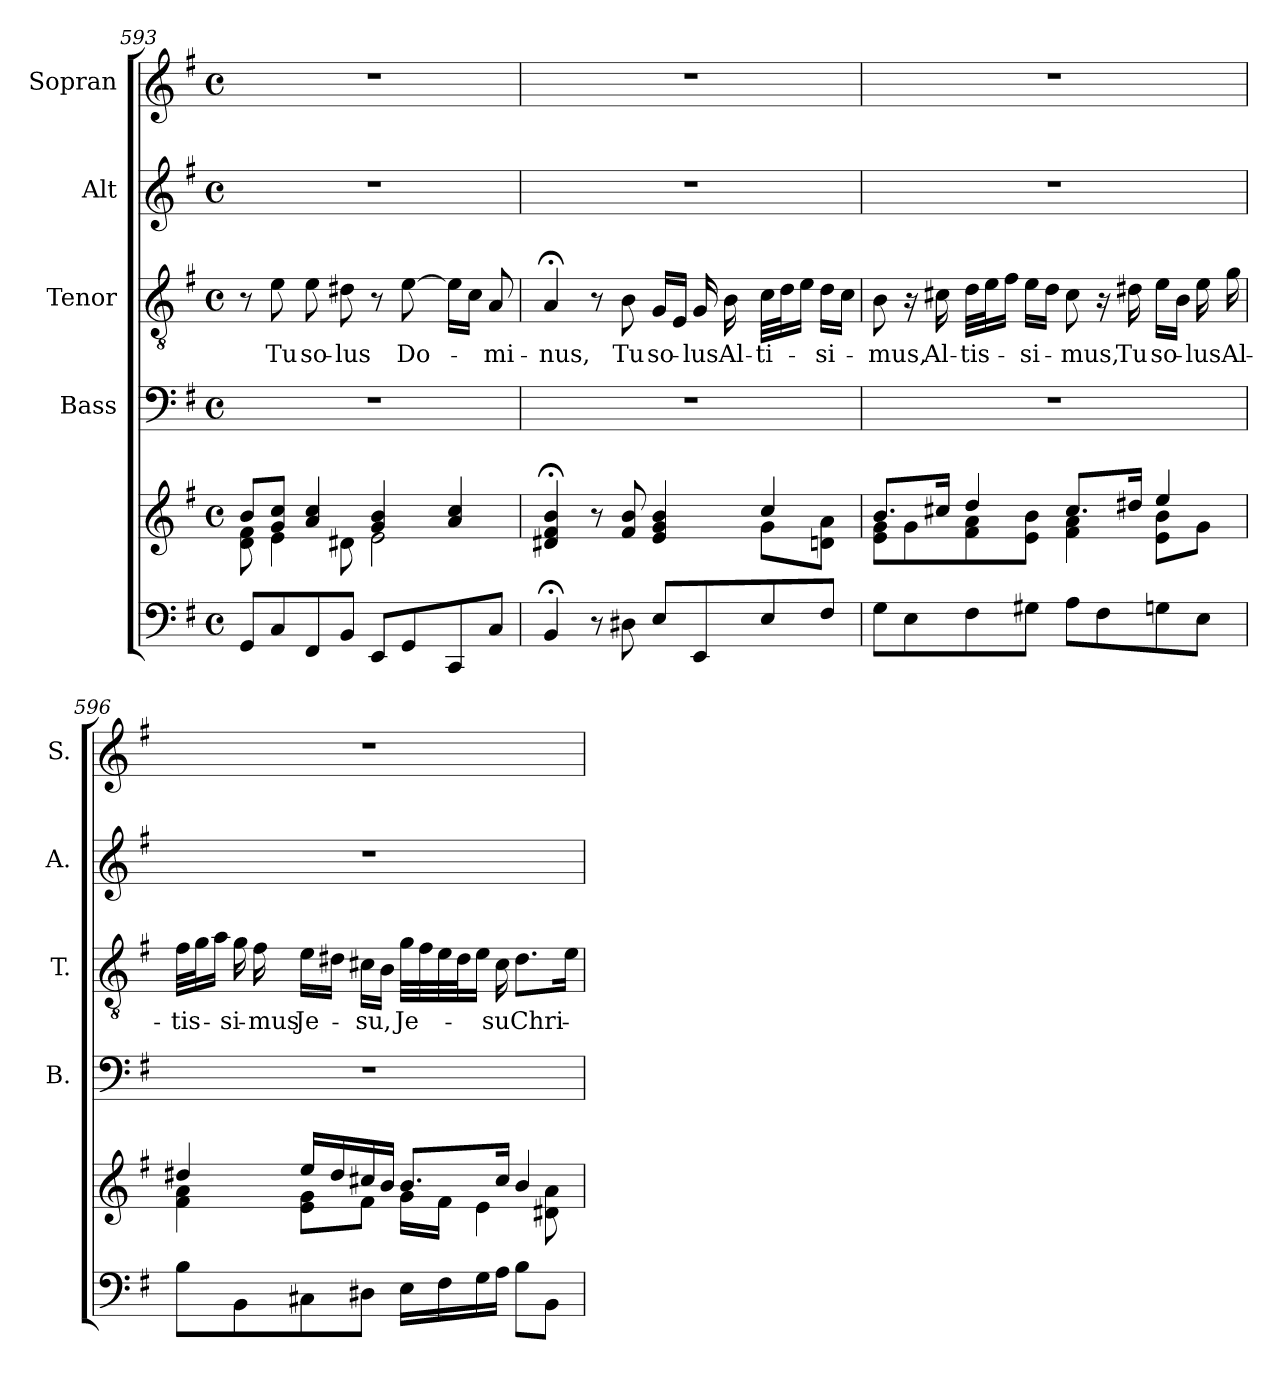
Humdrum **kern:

**kern	**kern	**kern	**kern	**text	**kern	**kern
*part5	*part5	*part4	*part3	*part3	*part2	*part1
*staff6	*staff5	*staff4	*staff3	*staff3	*staff2	*staff1
*	*	*I"Bass	*I"Tenor	*	*I"Alt	*I"Sopran
*	*	*I'B.	*I'T.	*	*I'A.	*I'S.
*clefF4	*clefG2	*clefF4	*clefGv2	*	*clefG2	*clefG2
*k[f#]	*k[f#]	*k[f#]	*k[f#]	*	*k[f#]	*k[f#]
*G:	*G:	*G:	*G:	*	*G:	*G:
*M4/4	*M4/4	*M4/4	*M4/4	*	*M4/4	*M4/4
*met(c)	*met(c)	*met(c)	*met(c)	*	*met(c)	*met(c)
=593	=593	=593	=593	=593	=593	=593
*	*^	*	*	*	*	*
8GG/L	8b/L	8d\ 8f#\	1r	8r	.	1r	1r
!	!	!	!	!	!LO:LY:b	!	!
8C/	8g/ 8cc/J	4e\	.	8e\	Tu	.	.
!	!	!	!	!	!LO:LY:b	!	!
8FF#/	4a/ 4cc/	.	.	8e\	so-	.	.
!	!	!	!	!	!LO:LY:b	!	!
8BB/J	.	8d#X\	.	8d#X\	-lus	.	.
8EE/L	4g/ 4b/	2e\	.	8r	.	.	.
!	!	!	!	!	!LO:LY:b	!	!
8GG/	.	.	.	[8e\	Do-	.	.
8CC/	4a/ 4cc/	.	.	16e\LL]	.	.	.
.	.	.	.	16c\JJ	.	.	.
!	!	!	!	!	!LO:LY:b	!	!
8C/J	.	.	.	8A/	-mi-	.	.
!!LO:LB:g=z
=594	=594	=594	=594	=594	=594	=594	=594
!	!	!	!	!	!LO:LY:b	!	!
4BB;</	4d#X/;< 4f#/;< 4b/;<	2.ryy	1r	4A;</	-nus,	1r	1r
8r	8r	.	.	8r	.	.	.
!	!	!	!	!	!LO:LY:b	!	!
8D#X\	8f#/ 8b/	.	.	8B\	Tu	.	.
!	!	!	!	!	!LO:LY:b	!	!
8E/L	4e/ 4g/ 4b/	.	.	16G/LL	so-	.	.
.	.	.	.	16E/JJ	.	.	.
!	!	!	!	!	!LO:LY:b	!	!
8EE/	.	.	.	16G/	-lus	.	.
!	!	!	!	!	!LO:LY:b	!	!
.	.	.	.	16B\	Al-	.	.
!	!	!	!	!	!LO:LY:b	!	!
8E/	4cc/	8g\L	.	32c\LLL	-ti-	.	.
.	.	.	.	32d\J	.	.	.
.	.	.	.	16e\JJ	.	.	.
!	!	!	!	!	!LO:LY:b	!	!
8F#/J	.	8d\ 8a\J	.	16d\LL	-si-	.	.
.	.	.	.	16c\JJ	.	.	.
=595	=595	=595	=595	=595	=595	=595	=595
!	!	!	!	!	!LO:LY:b	!	!
8G\L	8.b/L	8e\ 8g\L	1r	8B\	-mus,	1r	1r
8E\	.	8g\	.	16r	.	.	.
!	!	!	!	!	!LO:LY:b	!	!
.	16cc#X/Jk	.	.	16c#X\	Al-	.	.
!	!	!	!	!	!LO:LY:b	!	!
8F#\	4dd/	8f#\ 8a\	.	32d\LLL	-tis-	.	.
.	.	.	.	32e\J	.	.	.
.	.	.	.	16f#\JJ	.	.	.
!	!	!	!	!	!LO:LY:b	!	!
8G#X\J	.	8e\ 8b\J	.	16e\LL	-si-	.	.
.	.	.	.	16d\JJ	.	.	.
!	!	!	!	!	!LO:LY:b	!	!
8A\L	8.cc#/L	4f#\ 4a\	.	8c#\	-mus,	.	.
8F#\	.	.	.	16r	.	.	.
!	!	!	!	!	!LO:LY:b	!	!
.	16dd#X/Jk	.	.	16d#X\	Tu	.	.
!	!	!	!	!	!LO:LY:b	!	!
8Gn\	4ee/	8e\ 8b\L	.	16e\LL	so-	.	.
.	.	.	.	16B\JJ	.	.	.
!	!	!	!	!	!LO:LY:b	!	!
8E\J	.	8g\J	.	16e\	-lus	.	.
!	!	!	!	!	!LO:LY:b	!	!
.	.	.	.	16g\	Al-	.	.
!!LO:PB:g=z
=596	=596	=596	=596	=596	=596	=596	=596
!	!	!	!	!	!LO:LY:b	!	!
8B\L	4dd#X/	4f#\ 4a\	1r	32f#\LLL	-tis-	1r	1r
.	.	.	.	32g\J	.	.	.
.	.	.	.	16a\JJ	.	.	.
!	!	!	!	!	!LO:LY:b	!	!
8BB\	.	.	.	16g\	-si-	.	.
!	!	!	!	!	!LO:LY:b	!	!
.	.	.	.	16f#\	-mus	.	.
!	!	!	!	!	!LO:LY:b	!	!
8C#X\	16ee/LL	8e\ 8g\L	.	16e\LL	Je-	.	.
.	16dd#/	.	.	16d#X\JJ	.	.	.
!	!	!	!	!	!LO:LY:b	!	!
8D#X\J	16cc#X/	8f#\J	.	16c#X\LL	-su,	.	.
.	16b/JJ	.	.	16B\JJ	.	.	.
!	!	!	!	!	!LO:LY:b	!	!
16E\LL	8.b/L	16g\LL	.	32g\LLL	Je-	.	.
.	.	.	.	32f#\	.	.	.
16F#\	.	16f#\JJ	.	32e\	.	.	.
.	.	.	.	32d#\J	.	.	.
16G\	.	4e\	.	16e\JJ	.	.	.
!	!	!	!	!	!LO:LY:b	!	!
16A\JJ	16cc#/Jk	.	.	16c#\	-su	.	.
!	!	!	!	!	!LO:LY:b	!	!
8B\L	4b/	.	.	8.d#\L	Chri-	.	.
8BB\J	.	8d#X\ 8a\	.	.	.	.	.
.	.	.	.	16e\Jk	.	.	.
*	*v	*v	*	*	*	*	*
=	=	=	=	=	=	=
*-	*-	*-	*-	*-	*-	*-
